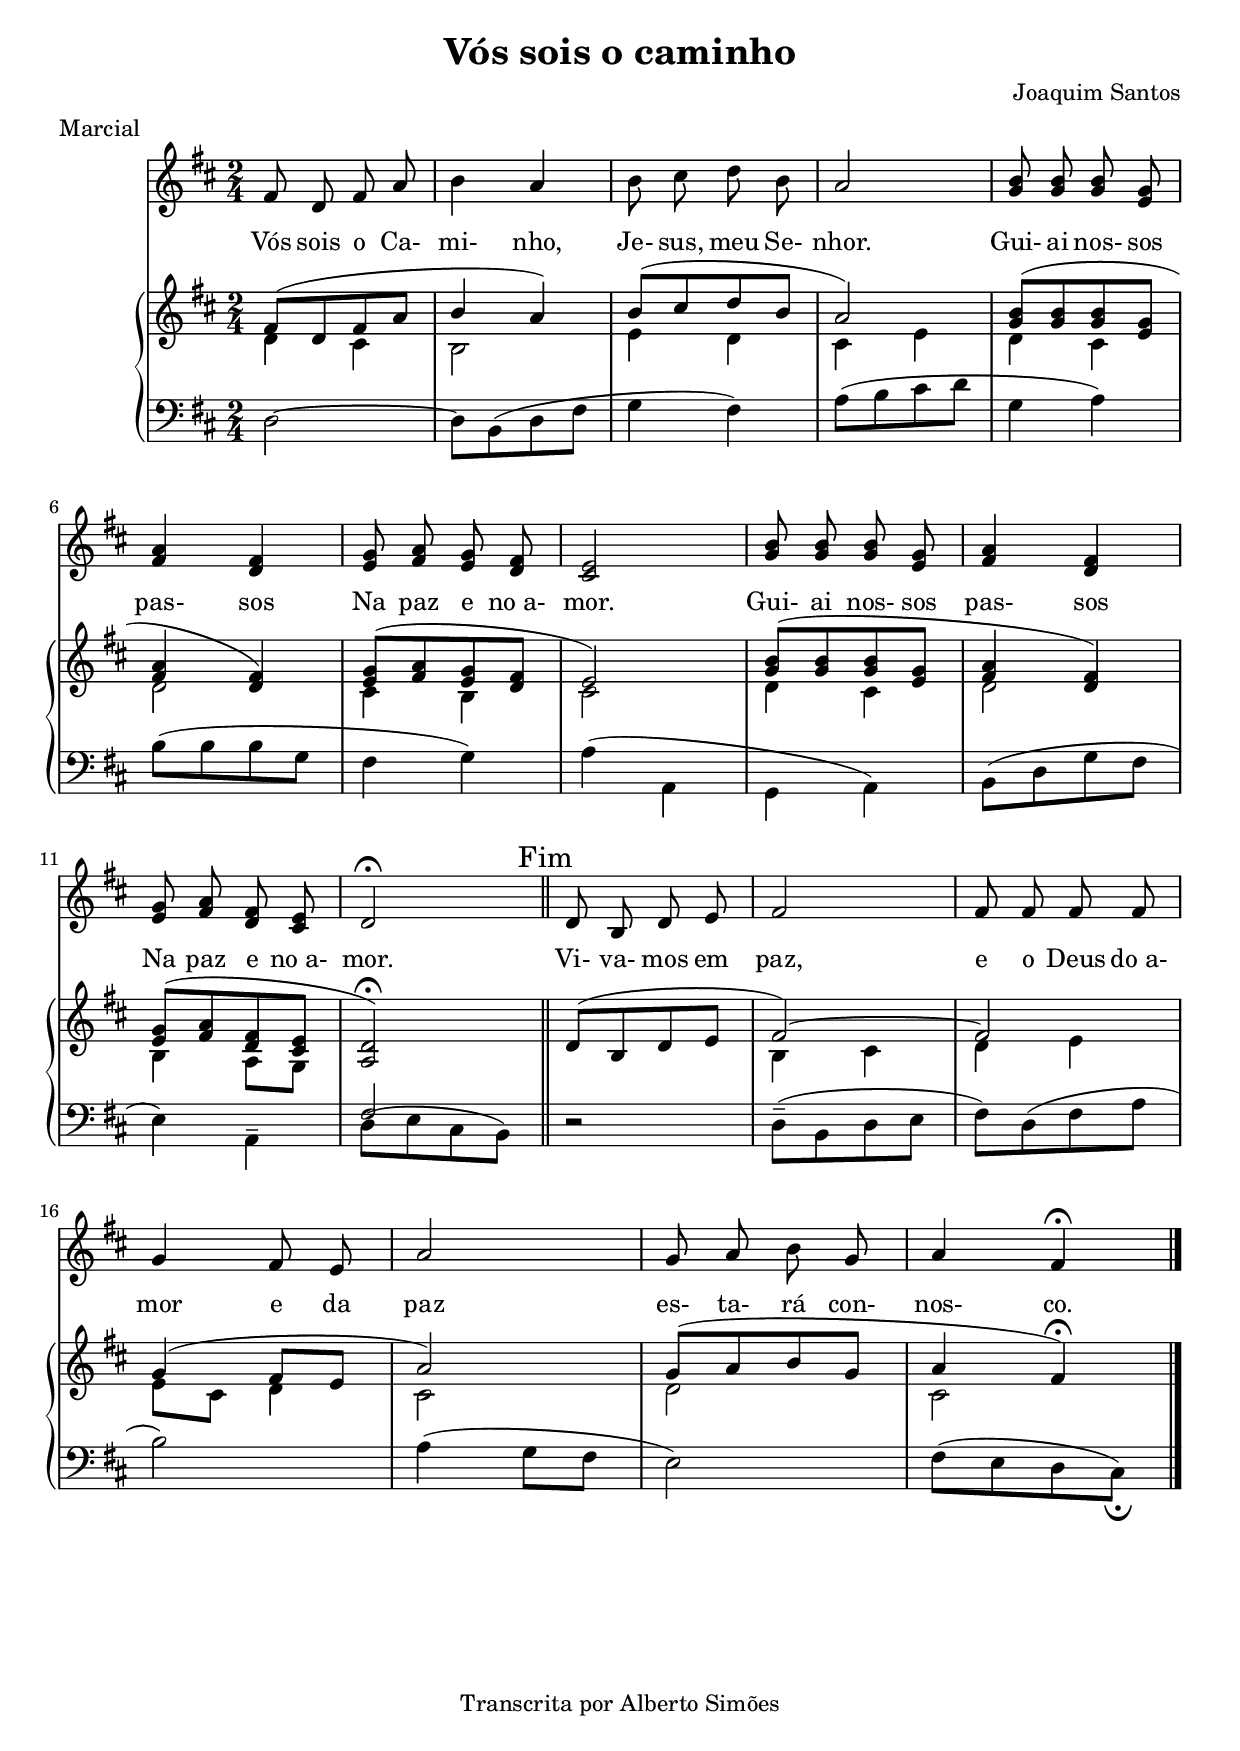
\version "2.14.0"

\header {
  title = "Vós sois o caminho"
  composer = "Joaquim Santos"
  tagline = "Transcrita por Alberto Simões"

  ocasioes = "final"
  seccao   = "final"

  meter = "Marcial"

}



global = {
  \key d \major
  \time 2/4
}

melody = \relative c' {
  \global
  \clef treble
  \autoBeamOff

  fis8 d fis a
  b4 a
  b8 cis d b
  a2
  <g b>8 <g b> <g b> <e g>

  <fis a>4 <d fis>
  <e g>8 <fis a> <e g> <d fis>
  <cis e>2

  <g' b>8 <g b> <g b> <e g>
  <fis a>4 <d fis>

  \break
  <e g>8 <fis a> <d fis> <cis e>

  d2 \fermata
  \mark "Fim" \bar "||"
  d8 b d e
  fis2
  fis8 fis fis fis
  \break
  g4 fis8 e 
  a2
  g8 a b g
  a4 fis\fermata
  \bar "|."
}

text = \lyricmode {
  Vós sois o Ca- mi- nho,
  Je- sus, meu Se- nhor.
  Gui- ai nos- sos pas- sos
  Na paz e no_a- mor.
  Gui- ai nos- sos pas- sos
  Na paz e no_a- mor.
  
  Vi- va- mos em paz,
  e o Deus do_a- mor e da paz
  es- ta- rá con- nos- co.
}

upperA = \relative c' {
  fis8[( d fis a]
  b4 a)
  b8[( cis d b]
  a2)
  <g b>8[( <g b> <g b> <e g>]

  <fis a>4 <d fis>)
  <e g>8[( <fis a> <e g> <d fis>] 
  e2)
  <g b>8[( <g b> <g b> <e g>]
  <fis a>4 <d fis>)
  <e g>8[( <fis a> <d fis> <cis e>]
  <a d>2)\fermata

  d8[( b d e] fis2) ~ fis2
  g4( fis8[ e] a2)
  g8[( a b g] a4 fis)\fermata
}

upperB = \relative c' {
  d4 cis b2
  e4 d cis e d cis

  d2 cis4 b cis2 d4 cis d2 b4 a8[ g]
  \change Staff = "lower"
  \stemUp
  fis2
  \stemDown
  \change Staff = "upper"
  s2 b4 cis d e e8[ cis] d4 cis2 d cis
}


upper = {
  \global
  \clef treble
  << \upperA \\ \upperB >>
}



lower = {
  \global
  \clef bass
  \relative c {
    \stemDown
    d2 ~ d8[ b( d fis] g4 fis4)
    a8[( b cis d] g,4 a)

    b8[( b b g] fis4 g)
    a( a, g a)
    b8[( d g fis] e4) a,--
    
    d8[( e cis b])
    r2
    d8[(-- b d e]
    fis8[) d( fis a] b2)
    a4( g8[ fis] e2)
    fis8[( e d cis])_\fermata
  }
}

\score {
  <<
    \new Voice = "mel" \melody
    \new PianoStaff <<
      \new Staff = "upper" \upper
      \new Staff = "lower" \lower
    >>
    \new Lyrics \with { alignAboveContext = "upper" }
                { \lyricsto "mel" \text}
  >>
  \layout {
    \context {
      \Staff \RemoveEmptyStaves       
      \override VerticalAxisGroup #'remove-first = ##t
    }
  }
  \midi {
    \context {
      \Score
      tempoWholesPerMinute = #(ly:make-moment 90 4)
    }
  }
}


